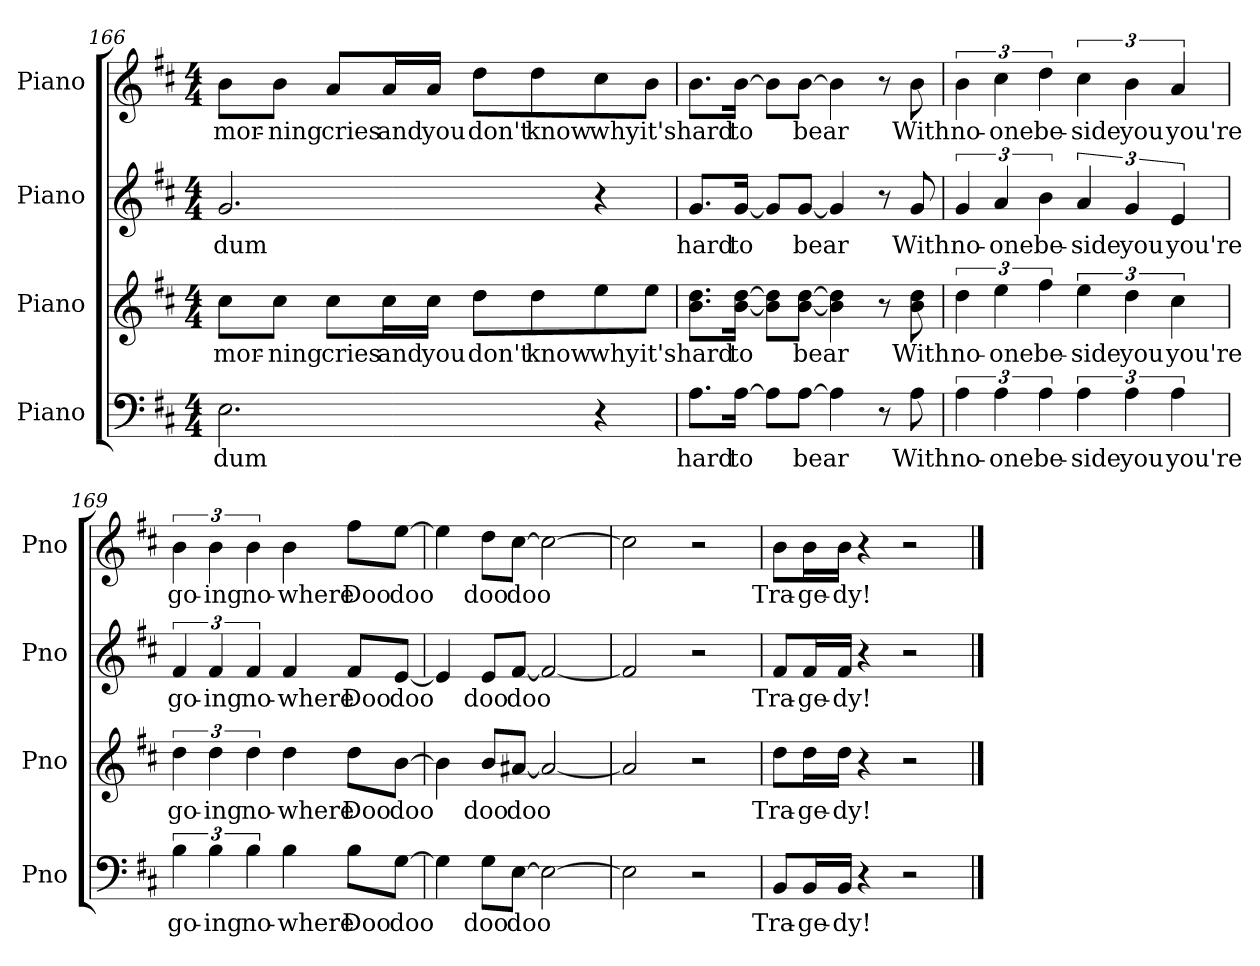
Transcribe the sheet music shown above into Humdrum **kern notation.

**kern	**text	**kern	**text	**kern	**text	**kern	**text
*part4	*part4	*part3	*part3	*part2	*part2	*part1	*part1
*staff4	*staff4	*staff3	*staff3	*staff2	*staff2	*staff1	*staff1
*I"Piano	*	*I"Piano	*	*I"Piano	*	*I"Piano	*
*I'Pno	*	*I'Pno	*	*I'Pno	*	*I'Pno	*
*clefF4	*	*clefG2	*	*clefG2	*	*clefG2	*
*	*	*ITrd7c12	*	*	*	*	*
*k[f#c#]	*	*k[f#c#]	*	*k[f#c#]	*	*k[f#c#]	*
*M4/4	*	*M4/4	*	*M4/4	*	*M4/4	*
=166	=166	=166	=166	=166	=166	=166	=166
!	!LO:LY:b	!	!LO:LY:b	!	!LO:LY:b	!	!LO:LY:b
2.E\	dum	8c#\L	mor-	2.g/	dum	8b\L	mor-
!	!	!	!LO:LY:b	!	!	!	!LO:LY:b
.	.	8c#\J	-ning	.	.	8b\J	-ning
!	!	!	!LO:LY:b	!	!	!	!LO:LY:b
.	.	8c#\L	cries	.	.	8a/L	cries
!	!	!	!LO:LY:b	!	!	!	!LO:LY:b
.	.	16c#\L	and	.	.	16a/L	and
!	!	!	!LO:LY:b	!	!	!	!LO:LY:b
.	.	16c#\JJ	you	.	.	16a/JJ	you
!	!	!	!LO:LY:b	!	!	!	!LO:LY:b
.	.	8d\L	don't	.	.	8dd\L	don't
!	!	!	!LO:LY:b	!	!	!	!LO:LY:b
.	.	8d\	know	.	.	8dd\	know
!	!	!	!LO:LY:b	!	!	!	!LO:LY:b
4r	.	8e\	why	4r	.	8cc#\	why
!	!	!	!LO:LY:b	!	!	!	!LO:LY:b
.	.	8e\J	it's	.	.	8b\J	it's
=167	=167	=167	=167	=167	=167	=167	=167
!	!LO:LY:b	!	!LO:LY:b	!	!LO:LY:b	!	!LO:LY:b
8.A\L	hard	8.B\ 8.d\L	hard	8.g/L	hard	8.b\L	hard
!	!LO:LY:b	!	!LO:LY:b	!	!LO:LY:b	!	!LO:LY:b
[16A\Jk	to	[16B\ [16d\Jk	to	[16g/Jk	to	[16b\Jk	to
8A\L]	.	8B\] 8d\]L	.	8g/L]	.	8b\L]	.
!	!LO:LY:b	!	!LO:LY:b	!	!LO:LY:b	!	!LO:LY:b
[8A\J	bear	[8B\ [8d\J	bear	[8g/J	bear	[8b\J	bear
4A\]	.	4B\] 4d\]	.	4g/]	.	4b\]	.
8r	.	8r	.	8r	.	8r	.
!	!LO:LY:b	!	!LO:LY:b	!	!LO:LY:b	!	!LO:LY:b
8A\	With	8B\ 8d\	With	8g/	With	8b\	With
=168	=168	=168	=168	=168	=168	=168	=168
!	!LO:LY:b	!	!LO:LY:b	!	!LO:LY:b	!	!LO:LY:b
6A\	no-	6d\	no-	6g/	no-	6b\	no-
!	!LO:LY:b	!	!LO:LY:b	!	!LO:LY:b	!	!LO:LY:b
6A\	-one	6e\	-one	6a/	-one	6cc#\	-one
!	!LO:LY:b	!	!LO:LY:b	!	!LO:LY:b	!	!LO:LY:b
6A\	be-	6f#\	be-	6b\	be-	6dd\	be-
!	!LO:LY:b	!	!LO:LY:b	!	!LO:LY:b	!	!LO:LY:b
6A\	-side	6e\	-side	6a/	-side	6cc#\	-side
!	!LO:LY:b	!	!LO:LY:b	!	!LO:LY:b	!	!LO:LY:b
6A\	you	6d\	you	6g/	you	6b\	you
!	!LO:LY:b	!	!LO:LY:b	!	!LO:LY:b	!	!LO:LY:b
6A\	you're	6c#\	you're	6e/	you're	6a/	you're
!!LO:PB:g=z
=169	=169	=169	=169	=169	=169	=169	=169
!	!LO:LY:b	!	!LO:LY:b	!	!LO:LY:b	!	!LO:LY:b
6B\	go-	6d\	go-	6f#/	go-	6b\	go-
!	!LO:LY:b	!	!LO:LY:b	!	!LO:LY:b	!	!LO:LY:b
6B\	-ing	6d\	-ing	6f#/	-ing	6b\	-ing
!	!LO:LY:b	!	!LO:LY:b	!	!LO:LY:b	!	!LO:LY:b
6B\	no-	6d\	no-	6f#/	no-	6b\	no-
!	!LO:LY:b	!	!LO:LY:b	!	!LO:LY:b	!	!LO:LY:b
4B\	-where	4d\	-where	4f#/	-where	4b\	-where
!	!LO:LY:b	!	!LO:LY:b	!	!LO:LY:b	!	!LO:LY:b
8B\L	Doo	8d\L	Doo	8f#/L	Doo	8ff#\L	Doo
!	!LO:LY:b	!	!LO:LY:b	!	!LO:LY:b	!	!LO:LY:b
[8G\J	doo	[8B\J	doo	[8e/J	doo	[8ee\J	doo
=170	=170	=170	=170	=170	=170	=170	=170
4G\]	.	4B\]	.	4e/]	.	4ee\]	.
!	!LO:LY:b	!	!LO:LY:b	!	!LO:LY:b	!	!LO:LY:b
8G\L	doo	8B/L	doo	8e/L	doo	8dd\L	doo
!	!LO:LY:b	!	!LO:LY:b	!	!LO:LY:b	!	!LO:LY:b
[8E\J	doo	[8A#X/J	doo	[8f#/J	doo	[8cc#\J	doo
2E\_	.	2A#/_	.	2f#/_	.	2cc#\_	.
=171	=171	=171	=171	=171	=171	=171	=171
2E\]	.	2A#/]	.	2f#/]	.	2cc#\]	.
2r	.	2r	.	2r	.	2r	.
=172	=172	=172	=172	=172	=172	=172	=172
!	!LO:LY:b	!	!LO:LY:b	!	!LO:LY:b	!	!LO:LY:b
8BB/L	Tra-	8d\L	Tra-	8f#/L	Tra-	8b\L	Tra-
!	!LO:LY:b	!	!LO:LY:b	!	!LO:LY:b	!	!LO:LY:b
16BB/L	-ge-	16d\L	-ge-	16f#/L	-ge-	16b\L	-ge-
!	!LO:LY:b	!	!LO:LY:b	!	!LO:LY:b	!	!LO:LY:b
16BB/JJ	-dy!	16d\JJ	-dy!	16f#/JJ	-dy!	16b\JJ	-dy!
4r	.	4r	.	4r	.	4r	.
2r	.	2r	.	2r	.	2r	.
==	==	==	==	==	==	==	==
*-	*-	*-	*-	*-	*-	*-	*-
